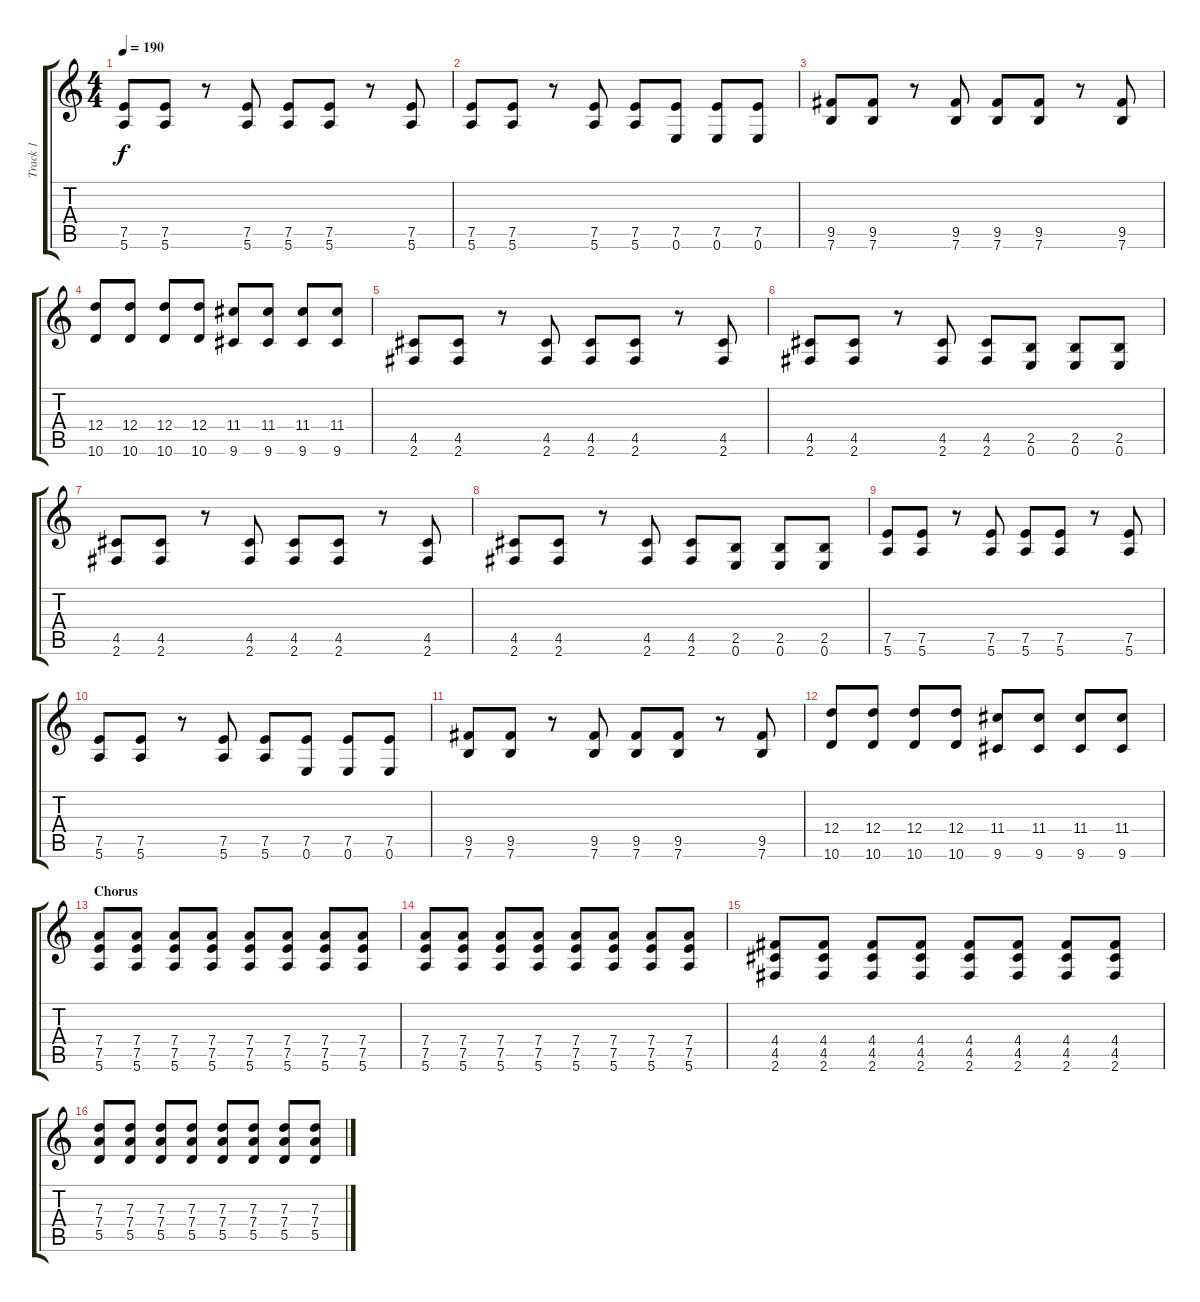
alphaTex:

\track ("Track 1" "Track 1") {instrument distortionguitar}
\staff {score tabs}
\tuning (E4 B3 G3 D3 A2 E2) {hide}
\ts (4 4)
\tempo 190
\clef g2
\ks c
(7.5 5.6).8{dy f} (7.5 5.6).8 r.8 (7.5 5.6).8 (7.5 5.6).8 (7.5 5.6).8 r.8 (7.5 5.6).8 |
(7.5 5.6).8 (7.5 5.6).8 r.8 (7.5 5.6).8 (7.5 5.6).8 (7.5 0.6).8 (7.5 0.6).8 (7.5 0.6).8 |
(9.5 7.6).8 (9.5 7.6).8 r.8 (9.5 7.6).8 (9.5 7.6).8 (9.5 7.6).8 r.8 (9.5 7.6).8 |
(12.4 10.6).8 (12.4 10.6).8 (12.4 10.6).8 (12.4 10.6).8 (11.4 9.6).8 (11.4 9.6).8 (11.4 9.6).8 (11.4 9.6).8 |
(4.5 2.6).8 (4.5 2.6).8 r.8 (4.5 2.6).8 (4.5 2.6).8 (4.5 2.6).8 r.8 (4.5 2.6).8 |
(4.5 2.6).8 (4.5 2.6).8 r.8 (4.5 2.6).8 (4.5 2.6).8 (2.5 0.6).8 (2.5 0.6).8 (2.5 0.6).8 |
(4.5 2.6).8 (4.5 2.6).8 r.8 (4.5 2.6).8 (4.5 2.6).8 (4.5 2.6).8 r.8 (4.5 2.6).8 |
(4.5 2.6).8 (4.5 2.6).8 r.8 (4.5 2.6).8 (4.5 2.6).8 (2.5 0.6).8 (2.5 0.6).8 (2.5 0.6).8 |
(7.5 5.6).8 (7.5 5.6).8 r.8 (7.5 5.6).8 (7.5 5.6).8 (7.5 5.6).8 r.8 (7.5 5.6).8 |
(7.5 5.6).8 (7.5 5.6).8 r.8 (7.5 5.6).8 (7.5 5.6).8 (7.5 0.6).8 (7.5 0.6).8 (7.5 0.6).8 |
(9.5 7.6).8 (9.5 7.6).8 r.8 (9.5 7.6).8 (9.5 7.6).8 (9.5 7.6).8 r.8 (9.5 7.6).8 |
(12.4 10.6).8 (12.4 10.6).8 (12.4 10.6).8 (12.4 10.6).8 (11.4 9.6).8 (11.4 9.6).8 (11.4 9.6).8 (11.4 9.6).8 |
\section ("" "Chorus")
(7.4 7.5 5.6).8 (7.4 7.5 5.6).8 (7.4 7.5 5.6).8 (7.4 7.5 5.6).8 (7.4 7.5 5.6).8 (7.4 7.5 5.6).8 (7.4 7.5 5.6).8 (7.4 7.5 5.6).8 |
(7.4 7.5 5.6).8 (7.4 7.5 5.6).8 (7.4 7.5 5.6).8 (7.4 7.5 5.6).8 (7.4 7.5 5.6).8 (7.4 7.5 5.6).8 (7.4 7.5 5.6).8 (7.4 7.5 5.6).8 |
(4.4 4.5 2.6).8 (4.4 4.5 2.6).8 (4.4 4.5 2.6).8 (4.4 4.5 2.6).8 (4.4 4.5 2.6).8 (4.4 4.5 2.6).8 (4.4 4.5 2.6).8 (4.4 4.5 2.6).8 |
(7.3 7.4 5.5).8 (7.3 7.4 5.5).8 (7.3 7.4 5.5).8 (7.3 7.4 5.5).8 (7.3 7.4 5.5).8 (7.3 7.4 5.5).8 (7.3 7.4 5.5).8 (7.3 7.4 5.5).8
